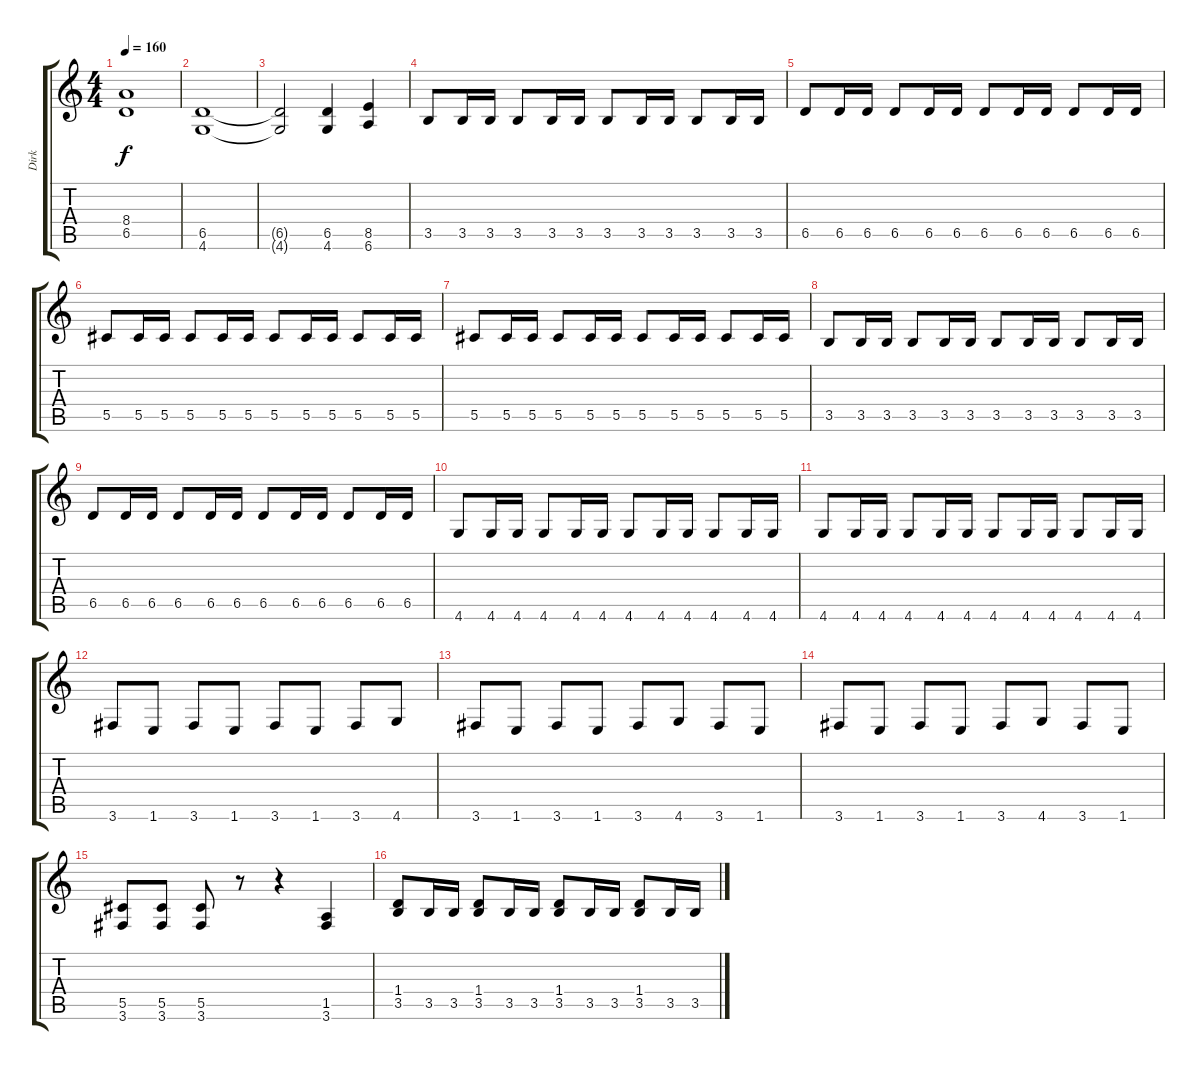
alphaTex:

\track ("Dirk" "Dirk") {instrument distortionguitar}
\staff {score tabs}
\tuning (Eb4 Bb3 Gb3 Db3 Ab2 Eb2) {hide}
\ts (4 4)
\tempo 160
\clef g2
\ks c
(8.4 6.5).1{dy f} |
(6.5 4.6).1 |
(6.5{t} 4.6{t}).2 (6.5 4.6).4 (8.5 6.6).4 |
3.5.8 3.5.16 3.5.16 3.5.8 3.5.16 3.5.16 3.5.8 3.5.16 3.5.16 3.5.8 3.5.16 3.5.16 |
6.5.8 6.5.16 6.5.16 6.5.8 6.5.16 6.5.16 6.5.8 6.5.16 6.5.16 6.5.8 6.5.16 6.5.16 |
5.5.8 5.5.16 5.5.16 5.5.8 5.5.16 5.5.16 5.5.8 5.5.16 5.5.16 5.5.8 5.5.16 5.5.16 |
5.5.8 5.5.16 5.5.16 5.5.8 5.5.16 5.5.16 5.5.8 5.5.16 5.5.16 5.5.8 5.5.16 5.5.16 |
3.5.8 3.5.16 3.5.16 3.5.8 3.5.16 3.5.16 3.5.8 3.5.16 3.5.16 3.5.8 3.5.16 3.5.16 |
6.5.8 6.5.16 6.5.16 6.5.8 6.5.16 6.5.16 6.5.8 6.5.16 6.5.16 6.5.8 6.5.16 6.5.16 |
4.6.8 4.6.16 4.6.16 4.6.8 4.6.16 4.6.16 4.6.8 4.6.16 4.6.16 4.6.8 4.6.16 4.6.16 |
4.6.8 4.6.16 4.6.16 4.6.8 4.6.16 4.6.16 4.6.8 4.6.16 4.6.16 4.6.8 4.6.16 4.6.16 |
3.6.8 1.6.8 3.6.8 1.6.8 3.6.8 1.6.8 3.6.8 4.6.8 |
3.6.8 1.6.8 3.6.8 1.6.8 3.6.8 4.6.8 3.6.8 1.6.8 |
3.6.8 1.6.8 3.6.8 1.6.8 3.6.8 4.6.8 3.6.8 1.6.8 |
(5.5 3.6).8 (5.5 3.6).8 (5.5 3.6).8 r.8 r.4 (1.5 3.6).4 |
(1.4 3.5).8 3.5.16 3.5.16 (1.4 3.5).8 3.5.16 3.5.16 (1.4 3.5).8 3.5.16 3.5.16 (1.4 3.5).8 3.5.16 3.5.16
